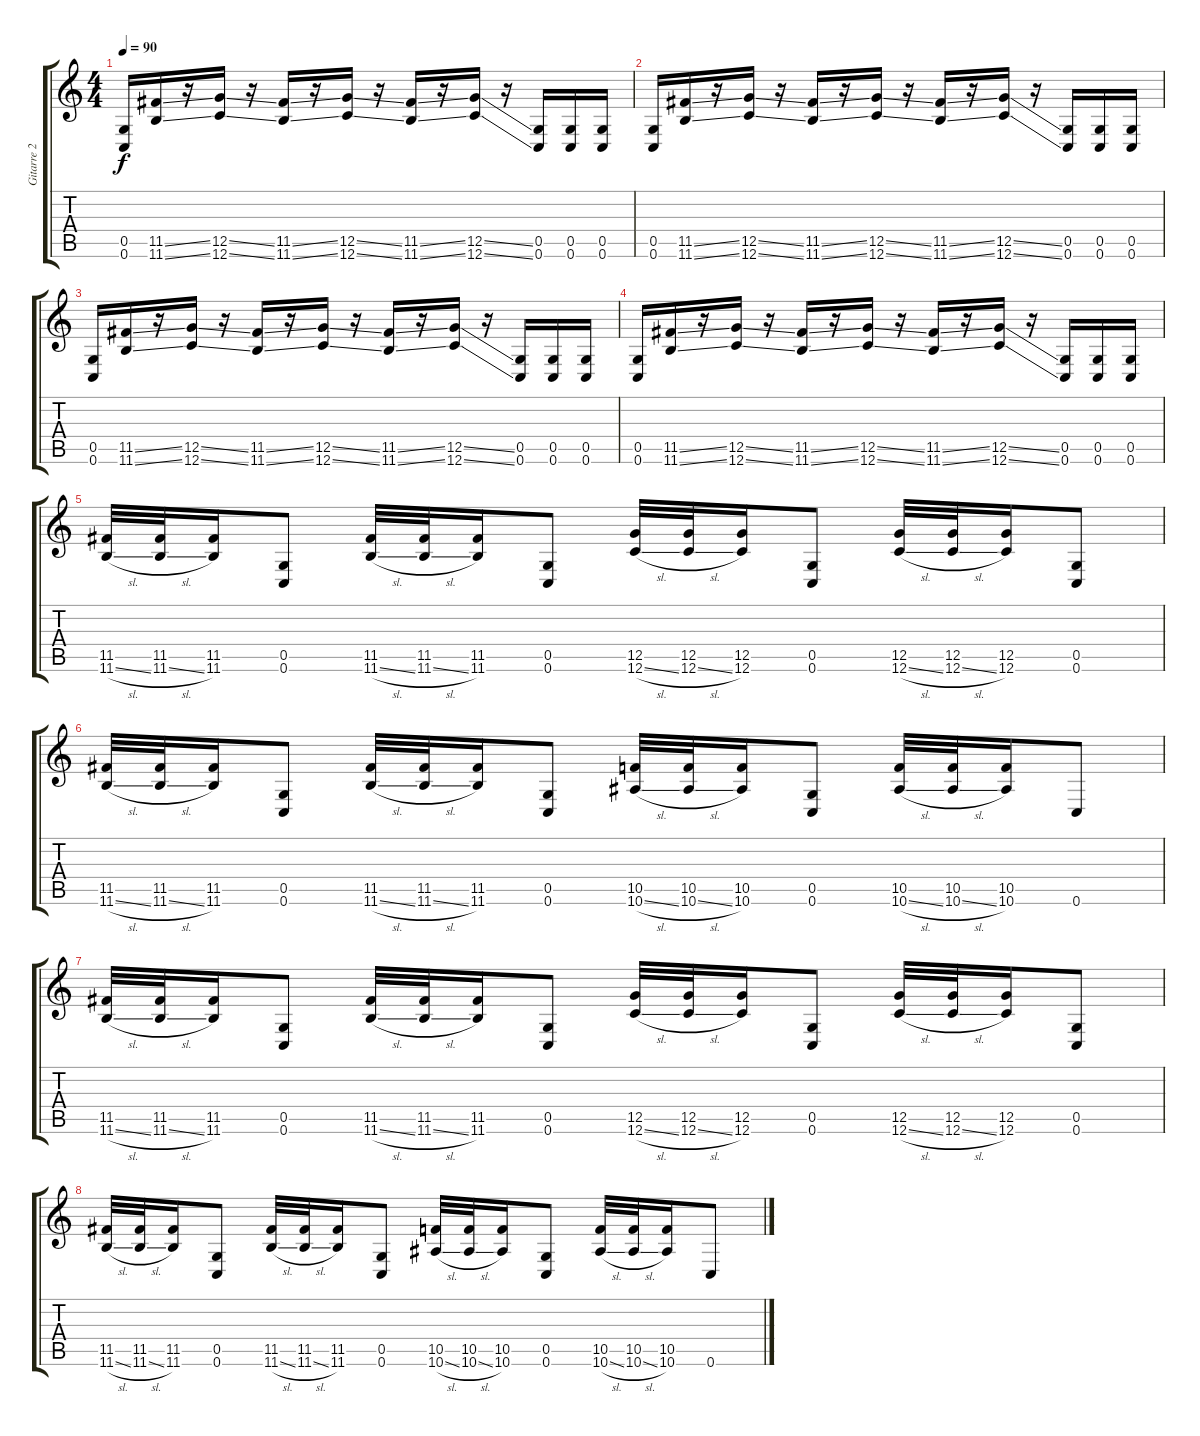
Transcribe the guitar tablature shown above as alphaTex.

\track ("Gitarre 2" "Gitarre 2") {instrument overdrivenguitar}
\staff {score tabs}
\tuning (E4 C4 G3 C3 G2 C2) {hide}
\ts (4 4)
\tempo 90
\clef g2
\ks c
(0.5 0.6).16{dy f} (11.5{ss} 11.6{ss}).16 r.16 (12.5{ss} 12.6{ss}).16 r.16 (11.5{ss} 11.6{ss}).16 r.16 (12.5{ss} 12.6{ss}).16 r.16 (11.5{ss} 11.6{ss}).16 r.16 (12.5{ss} 12.6{ss}).16 r.16 (0.5 0.6).16 (0.5 0.6).16 (0.5 0.6).16 |
(0.5 0.6).16 (11.5{ss} 11.6{ss}).16 r.16 (12.5{ss} 12.6{ss}).16 r.16 (11.5{ss} 11.6{ss}).16 r.16 (12.5{ss} 12.6{ss}).16 r.16 (11.5{ss} 11.6{ss}).16 r.16 (12.5{ss} 12.6{ss}).16 r.16 (0.5 0.6).16 (0.5 0.6).16 (0.5 0.6).16 |
(0.5 0.6).16 (11.5{ss} 11.6{ss}).16 r.16 (12.5{ss} 12.6{ss}).16 r.16 (11.5{ss} 11.6{ss}).16 r.16 (12.5{ss} 12.6{ss}).16 r.16 (11.5{ss} 11.6{ss}).16 r.16 (12.5{ss} 12.6{ss}).16 r.16 (0.5 0.6).16 (0.5 0.6).16 (0.5 0.6).16 |
(0.5 0.6).16 (11.5{ss} 11.6{ss}).16 r.16 (12.5{ss} 12.6{ss}).16 r.16 (11.5{ss} 11.6{ss}).16 r.16 (12.5{ss} 12.6{ss}).16 r.16 (11.5{ss} 11.6{ss}).16 r.16 (12.5{ss} 12.6{ss}).16 r.16 (0.5 0.6).16 (0.5 0.6).16 (0.5 0.6).16 |
(11.5 11.6{sl}).32 (11.5 11.6{sl}).32 (11.5 11.6).16 (0.5 0.6).8 (11.5 11.6{sl}).32 (11.5 11.6{sl}).32 (11.5 11.6).16 (0.5 0.6).8 (12.5 12.6{sl}).32 (12.5 12.6{sl}).32 (12.5 12.6).16 (0.5 0.6).8 (12.5 12.6{sl}).32 (12.5 12.6{sl}).32 (12.5 12.6).16 (0.5 0.6).8 |
(11.5 11.6{sl}).32 (11.5 11.6{sl}).32 (11.5 11.6).16 (0.5 0.6).8 (11.5 11.6{sl}).32 (11.5 11.6{sl}).32 (11.5 11.6).16 (0.5 0.6).8 (10.5 10.6{sl}).32 (10.5 10.6{sl}).32 (10.5 10.6).16 (0.5 0.6).8 (10.5 10.6{sl}).32 (10.5 10.6{sl}).32 (10.5 10.6).16 0.6.8 |
(11.5 11.6{sl}).32 (11.5 11.6{sl}).32 (11.5 11.6).16 (0.5 0.6).8 (11.5 11.6{sl}).32 (11.5 11.6{sl}).32 (11.5 11.6).16 (0.5 0.6).8 (12.5 12.6{sl}).32 (12.5 12.6{sl}).32 (12.5 12.6).16 (0.5 0.6).8 (12.5 12.6{sl}).32 (12.5 12.6{sl}).32 (12.5 12.6).16 (0.5 0.6).8 |
(11.5 11.6{sl}).32 (11.5 11.6{sl}).32 (11.5 11.6).16 (0.5 0.6).8 (11.5 11.6{sl}).32 (11.5 11.6{sl}).32 (11.5 11.6).16 (0.5 0.6).8 (10.5 10.6{sl}).32 (10.5 10.6{sl}).32 (10.5 10.6).16 (0.5 0.6).8 (10.5 10.6{sl}).32 (10.5 10.6{sl}).32 (10.5 10.6).16 0.6.8
